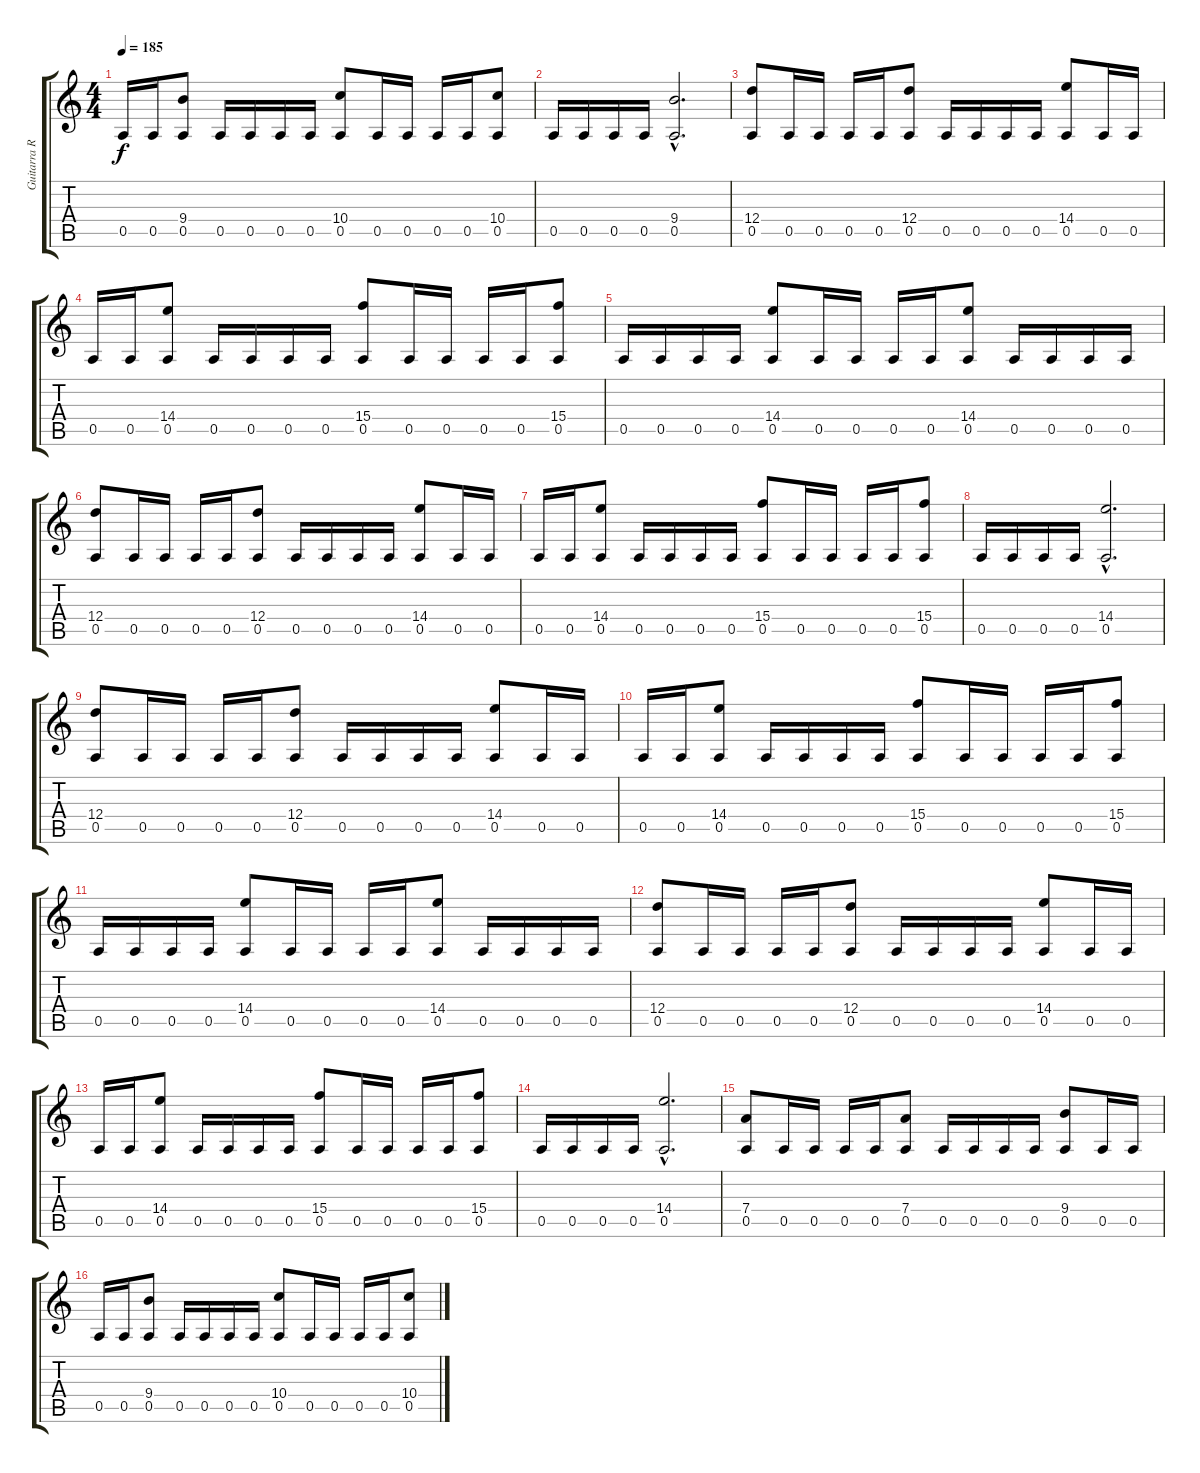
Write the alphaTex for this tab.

\track ("Guitarra Ritmica" "Guitarra R") {instrument distortionguitar}
\staff {score tabs}
\tuning (E4 B3 G3 D3 A2 E2) {hide}
\ts (4 4)
\tempo 185
\clef g2
\ks c
0.5.16{dy f} 0.5.16 (9.4 0.5).8 0.5.16 0.5.16 0.5.16 0.5.16 (10.4 0.5).8 0.5.16 0.5.16 0.5.16 0.5.16 (10.4 0.5).8 |
0.5.16 0.5.16 0.5.16 0.5.16 (9.4{hac} 0.5{hac}).2{d} |
(12.4 0.5).8 0.5.16 0.5.16 0.5.16 0.5.16 (12.4 0.5).8 0.5.16 0.5.16 0.5.16 0.5.16 (14.4 0.5).8 0.5.16 0.5.16 |
0.5.16 0.5.16 (14.4 0.5).8 0.5.16 0.5.16 0.5.16 0.5.16 (15.4 0.5).8 0.5.16 0.5.16 0.5.16 0.5.16 (15.4 0.5).8 |
0.5.16 0.5.16 0.5.16 0.5.16 (14.4 0.5).8 0.5.16 0.5.16 0.5.16 0.5.16 (14.4 0.5).8 0.5.16 0.5.16 0.5.16 0.5.16 |
(12.4 0.5).8 0.5.16 0.5.16 0.5.16 0.5.16 (12.4 0.5).8 0.5.16 0.5.16 0.5.16 0.5.16 (14.4 0.5).8 0.5.16 0.5.16 |
0.5.16 0.5.16 (14.4 0.5).8 0.5.16 0.5.16 0.5.16 0.5.16 (15.4 0.5).8 0.5.16 0.5.16 0.5.16 0.5.16 (15.4 0.5).8 |
0.5.16 0.5.16 0.5.16 0.5.16 (14.4{hac} 0.5{hac}).2{d} |
(12.4 0.5).8 0.5.16 0.5.16 0.5.16 0.5.16 (12.4 0.5).8 0.5.16 0.5.16 0.5.16 0.5.16 (14.4 0.5).8 0.5.16 0.5.16 |
0.5.16 0.5.16 (14.4 0.5).8 0.5.16 0.5.16 0.5.16 0.5.16 (15.4 0.5).8 0.5.16 0.5.16 0.5.16 0.5.16 (15.4 0.5).8 |
0.5.16 0.5.16 0.5.16 0.5.16 (14.4 0.5).8 0.5.16 0.5.16 0.5.16 0.5.16 (14.4 0.5).8 0.5.16 0.5.16 0.5.16 0.5.16 |
(12.4 0.5).8 0.5.16 0.5.16 0.5.16 0.5.16 (12.4 0.5).8 0.5.16 0.5.16 0.5.16 0.5.16 (14.4 0.5).8 0.5.16 0.5.16 |
0.5.16 0.5.16 (14.4 0.5).8 0.5.16 0.5.16 0.5.16 0.5.16 (15.4 0.5).8 0.5.16 0.5.16 0.5.16 0.5.16 (15.4 0.5).8 |
0.5.16 0.5.16 0.5.16 0.5.16 (14.4{hac} 0.5{hac}).2{d} |
(7.4 0.5).8 0.5.16 0.5.16 0.5.16 0.5.16 (7.4 0.5).8 0.5.16 0.5.16 0.5.16 0.5.16 (9.4 0.5).8 0.5.16 0.5.16 |
0.5.16 0.5.16 (9.4 0.5).8 0.5.16 0.5.16 0.5.16 0.5.16 (10.4 0.5).8 0.5.16 0.5.16 0.5.16 0.5.16 (10.4 0.5).8
